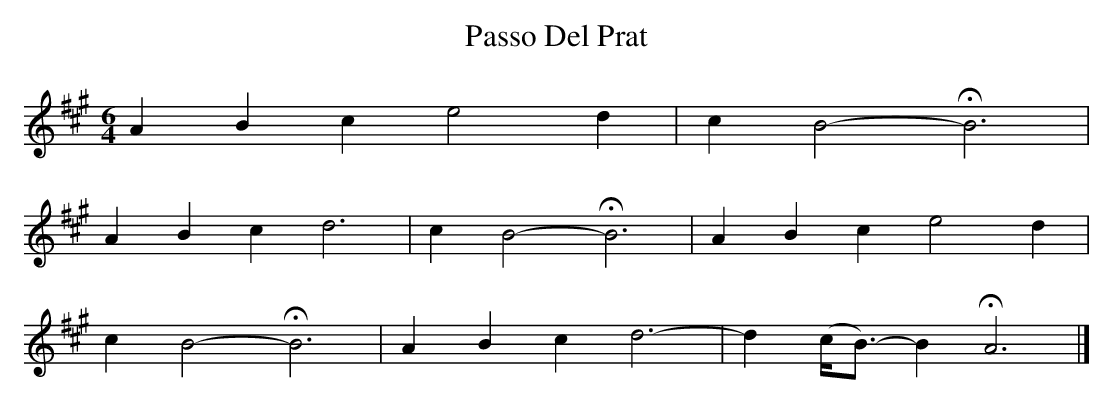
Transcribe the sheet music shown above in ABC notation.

X:1
T:Passo Del Prat
M:6/4
L:1/4
K:A
A B c e2 d | c B2 - !fermata! B3 |
A B c d3 | c B2 - !fermata! B3 | A B c e2 d |
c B2 - !fermata! B3 | A B c d3 - | d (c/<B/) - B !fermata! A3 |]
